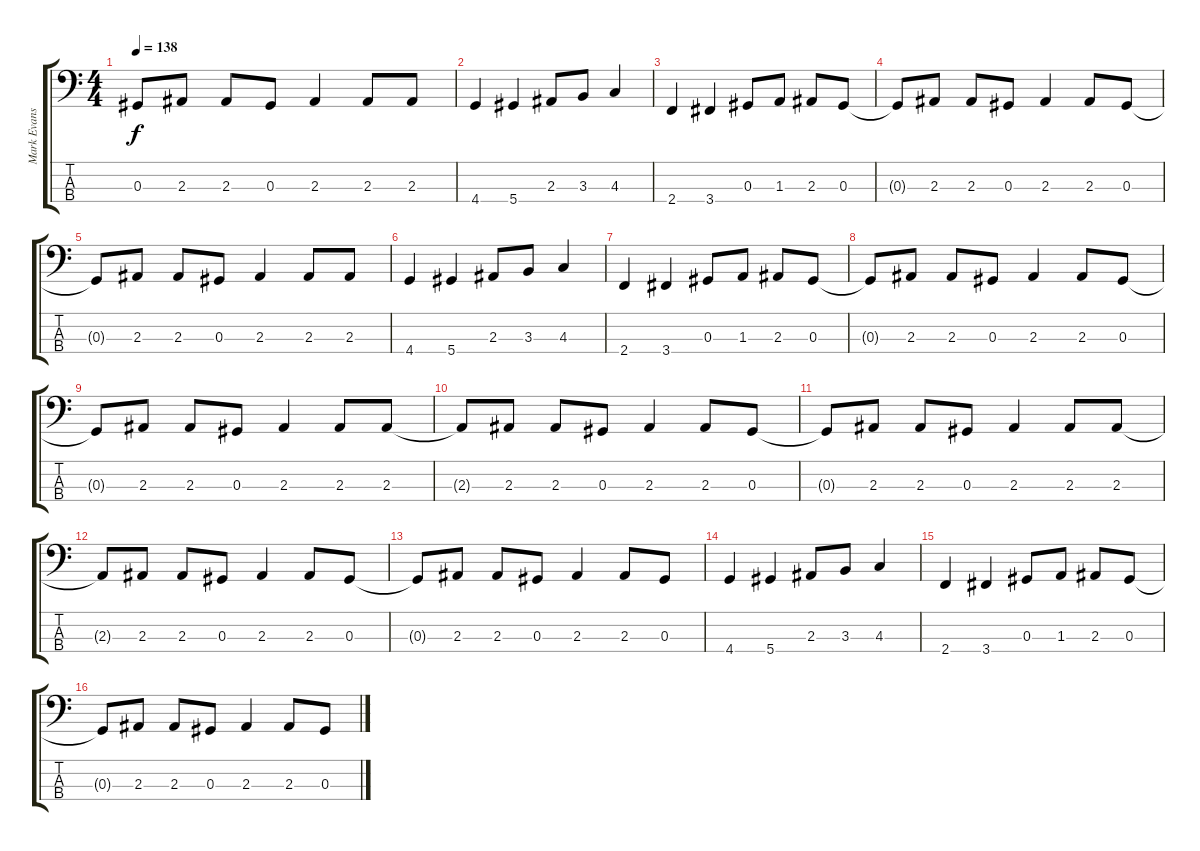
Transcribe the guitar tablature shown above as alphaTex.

\track ("Mark Evans" "Mark Evans") {instrument electricbassfinger}
\staff {score tabs}
\tuning (Gb2 Db2 Ab1 Eb1) {hide}
\ts (4 4)
\tempo 138
\clef f4
\ks c
0.3{t}.8{dy f} 2.3.8 2.3.8 0.3.8 2.3.4 2.3.8 2.3.8 |
4.4.4 5.4.4 2.3.8 3.3.8 4.3.4 |
2.4.4 3.4.4 0.3.8 1.3.8 2.3.8 0.3.8 |
0.3{t}.8 2.3.8 2.3.8 0.3.8 2.3.4 2.3.8 0.3.8 |
0.3{t}.8 2.3.8 2.3.8 0.3.8 2.3.4 2.3.8 2.3.8 |
4.4.4 5.4.4 2.3.8 3.3.8 4.3.4 |
2.4.4 3.4.4 0.3.8 1.3.8 2.3.8 0.3.8 |
0.3{t}.8 2.3.8 2.3.8 0.3.8 2.3.4 2.3.8 0.3.8 |
0.3{t}.8 2.3.8 2.3.8 0.3.8 2.3.4 2.3.8 2.3.8 |
2.3{t}.8 2.3.8 2.3.8 0.3.8 2.3.4 2.3.8 0.3.8 |
0.3{t}.8 2.3.8 2.3.8 0.3.8 2.3.4 2.3.8 2.3.8 |
2.3{t}.8 2.3.8 2.3.8 0.3.8 2.3.4 2.3.8 0.3.8 |
0.3{t}.8 2.3.8 2.3.8 0.3.8 2.3.4 2.3.8 0.3.8 |
4.4.4 5.4.4 2.3.8 3.3.8 4.3.4 |
2.4.4 3.4.4 0.3.8 1.3.8 2.3.8 0.3.8 |
0.3{t}.8 2.3.8 2.3.8 0.3.8 2.3.4 2.3.8 0.3.8
